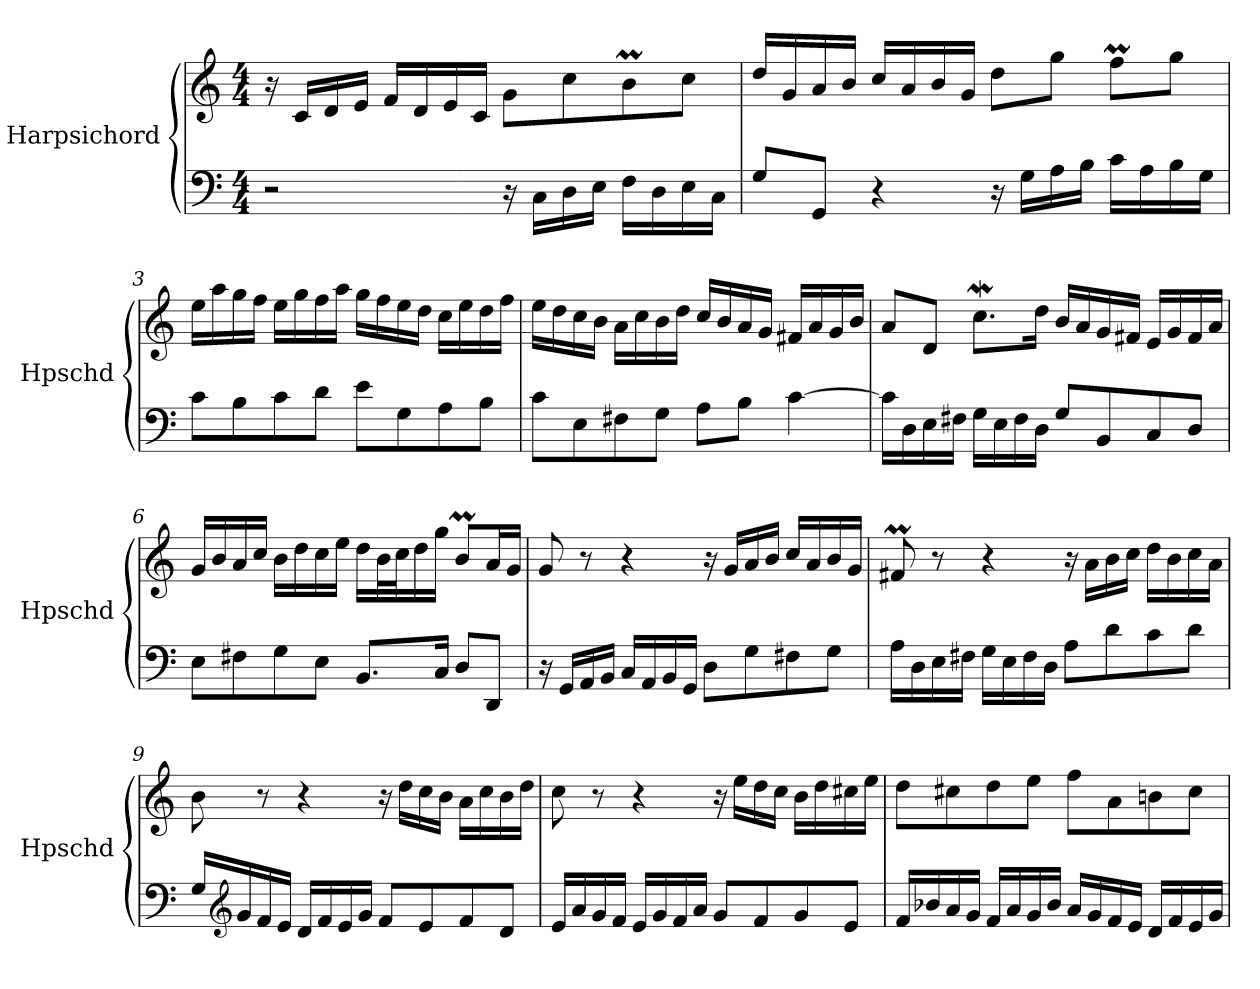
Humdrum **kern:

**kern	**kern
*part1	*part1
*staff2	*staff1
*I"Harpsichord	*
*I'Hpschd	*
*clefF4	*clefG2
*k[]	*k[]
*C:	*C:
*M4/4	*M4/4
=1	=1
2r	16r
.	16c/LL
.	16d/
.	16e/JJ
.	16f/LL
.	16d/
.	16e/
.	16c/JJ
16r	8g\L
16C\LL	.
16D\	8cc\
16E\JJ	.
16F\LL	8bm\
16D\	.
16E\	8cc\J
16C\JJ	.
=2	=2
8G/L	16dd/LL
.	16g/
8GG/J	16a/
.	16b/JJ
4r	16cc/LL
.	16a/
.	16b/
.	16g/JJ
16r	8dd\L
16G\LL	.
16A\	8gg\J
16B\JJ	.
16c\LL	8ffM\L
16A\	.
16B\	8gg\J
16G\JJ	.
!!LO:LB:g=z
=3	=3
8c\L	16ee\LL
.	16aa\
8B\	16gg\
.	16ff\JJ
8c\	16ee\LL
.	16gg\
8d\J	16ff\
.	16aa\JJ
8e\L	16gg\LL
.	16ff\
8G\	16ee\
.	16dd\JJ
8A\	16cc\LL
.	16ee\
8B\J	16dd\
.	16ff\JJ
=4	=4
8c\L	16ee\LL
.	16dd\
8E\	16cc\
.	16b\JJ
8F#X\	16a\LL
.	16cc\
8G\J	16b\
.	16dd\JJ
8A\L	16cc/LL
.	16b/
8B\J	16a/
.	16g/JJ
[4c\	16f#X/LL
.	16a/
.	16g/
.	16b/JJ
!!LO:LB:g=z
=5	=5
16c\LL]	8a/L
16D\	.
16E\	8d/J
16F#X\JJ	.
16G\LL	8.ccw\L
16E\	.
16F#\	.
16D\JJ	16dd\Jk
8G/L	16b/LL
.	16a/
8BB/	16g/
.	16f#X/JJ
8C/	16e/LL
.	16g/
8D/J	16f#/
.	16a/JJ
=6	=6
8E\L	16g/LL
.	16b/
8F#X\	16a/
.	16cc/JJ
8G\	16b\LL
.	16dd\
8E\J	16cc\
.	16ee\JJ
8.BB/L	16dd\LL
.	32b\L
.	32cc\J
.	16dd\
16C/Jk	16gg\JJ
8D/L	8bm/L
8DD/J	16a/L
.	16g/JJ
!!LO:LB:g=z
=7	=7
16r	8g/
16GG/LL	.
16AA/	8r
16BB/JJ	.
16C/LL	4r
16AA/	.
16BB/	.
16GG/JJ	.
8D\L	16r
.	16g/LL
8G\	16a/
.	16b/JJ
8F#X\	16cc/LL
.	16a/
8G\J	16b/
.	16g/JJ
=8	=8
16A\LL	8f#Xm/
16D\	.
16E\	8r
16F#X\JJ	.
16G\LL	4r
16E\	.
16F#\	.
16D\JJ	.
8A\L	16r
.	16a\LL
8d\	16b\
.	16cc\JJ
8c\	16dd\LL
.	16b\
8d\J	16cc\
.	16a\JJ
!!LO:LB:g=z
=9	=9
16G/LL	8b\
*clefG2	*
16g/	.
16f/	8r
16e/JJ	.
16d/LL	4r
16f/	.
16e/	.
16g/JJ	.
8f/L	16r
.	16dd\LL
8e/	16cc\
.	16b\JJ
8f/	16a\LL
.	16cc\
8d/J	16b\
.	16dd\JJ
=10	=10
16e/LL	8cc\
16a/	.
16g/	8r
16f/JJ	.
16e/LL	4r
16g/	.
16f/	.
16a/JJ	.
8g/L	16r
.	16ee\LL
8f/	16dd\
.	16cc\JJ
8g/	16b\LL
.	16dd\
8e/J	16cc#X\
.	16ee\JJ
!!LO:PB:g=z
=11	=11
16f/LL	8dd\L
16b-X/	.
16a/	8cc#X\
16g/JJ	.
16f/LL	8dd\
16a/	.
16g/	8ee\J
16b-/JJ	.
16a/LL	8ff\L
16g/	.
16f/	8a\
16e/JJ	.
16d/LL	8bn\
16f/	.
16e/	8cc#\J
16g/JJ	.
=	=
*-	*-
